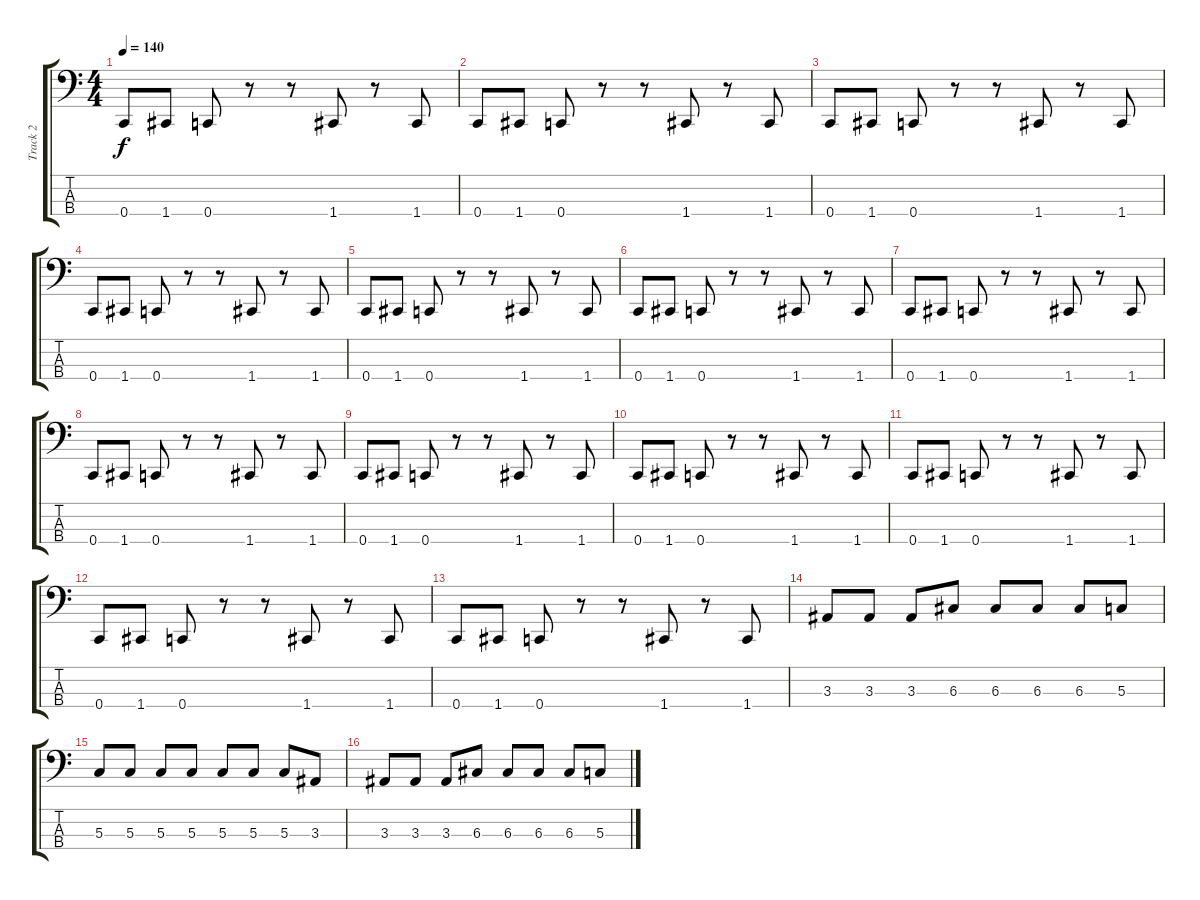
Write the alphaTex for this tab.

\track ("Track 2" "Track 2") {instrument electricbassfinger}
\staff {score tabs}
\tuning (F2 C2 G1 C1) {hide}
\ts (4 4)
\tempo 140
\clef f4
\ks c
0.4.8{dy f} 1.4.8 0.4.8 r.8 r.8 1.4.8 r.8 1.4.8 |
0.4.8 1.4.8 0.4.8 r.8 r.8 1.4.8 r.8 1.4.8 |
0.4.8 1.4.8 0.4.8 r.8 r.8 1.4.8 r.8 1.4.8 |
0.4.8 1.4.8 0.4.8 r.8 r.8 1.4.8 r.8 1.4.8 |
0.4.8 1.4.8 0.4.8 r.8 r.8 1.4.8 r.8 1.4.8 |
0.4.8 1.4.8 0.4.8 r.8 r.8 1.4.8 r.8 1.4.8 |
0.4.8 1.4.8 0.4.8 r.8 r.8 1.4.8 r.8 1.4.8 |
0.4.8 1.4.8 0.4.8 r.8 r.8 1.4.8 r.8 1.4.8 |
0.4.8 1.4.8 0.4.8 r.8 r.8 1.4.8 r.8 1.4.8 |
0.4.8 1.4.8 0.4.8 r.8 r.8 1.4.8 r.8 1.4.8 |
0.4.8 1.4.8 0.4.8 r.8 r.8 1.4.8 r.8 1.4.8 |
0.4.8 1.4.8 0.4.8 r.8 r.8 1.4.8 r.8 1.4.8 |
0.4.8 1.4.8 0.4.8 r.8 r.8 1.4.8 r.8 1.4.8 |
3.3.8 3.3.8 3.3.8 6.3.8 6.3.8 6.3.8 6.3.8 5.3.8 |
5.3.8 5.3.8 5.3.8 5.3.8 5.3.8 5.3.8 5.3.8 3.3.8 |
3.3.8 3.3.8 3.3.8 6.3.8 6.3.8 6.3.8 6.3.8 5.3.8
